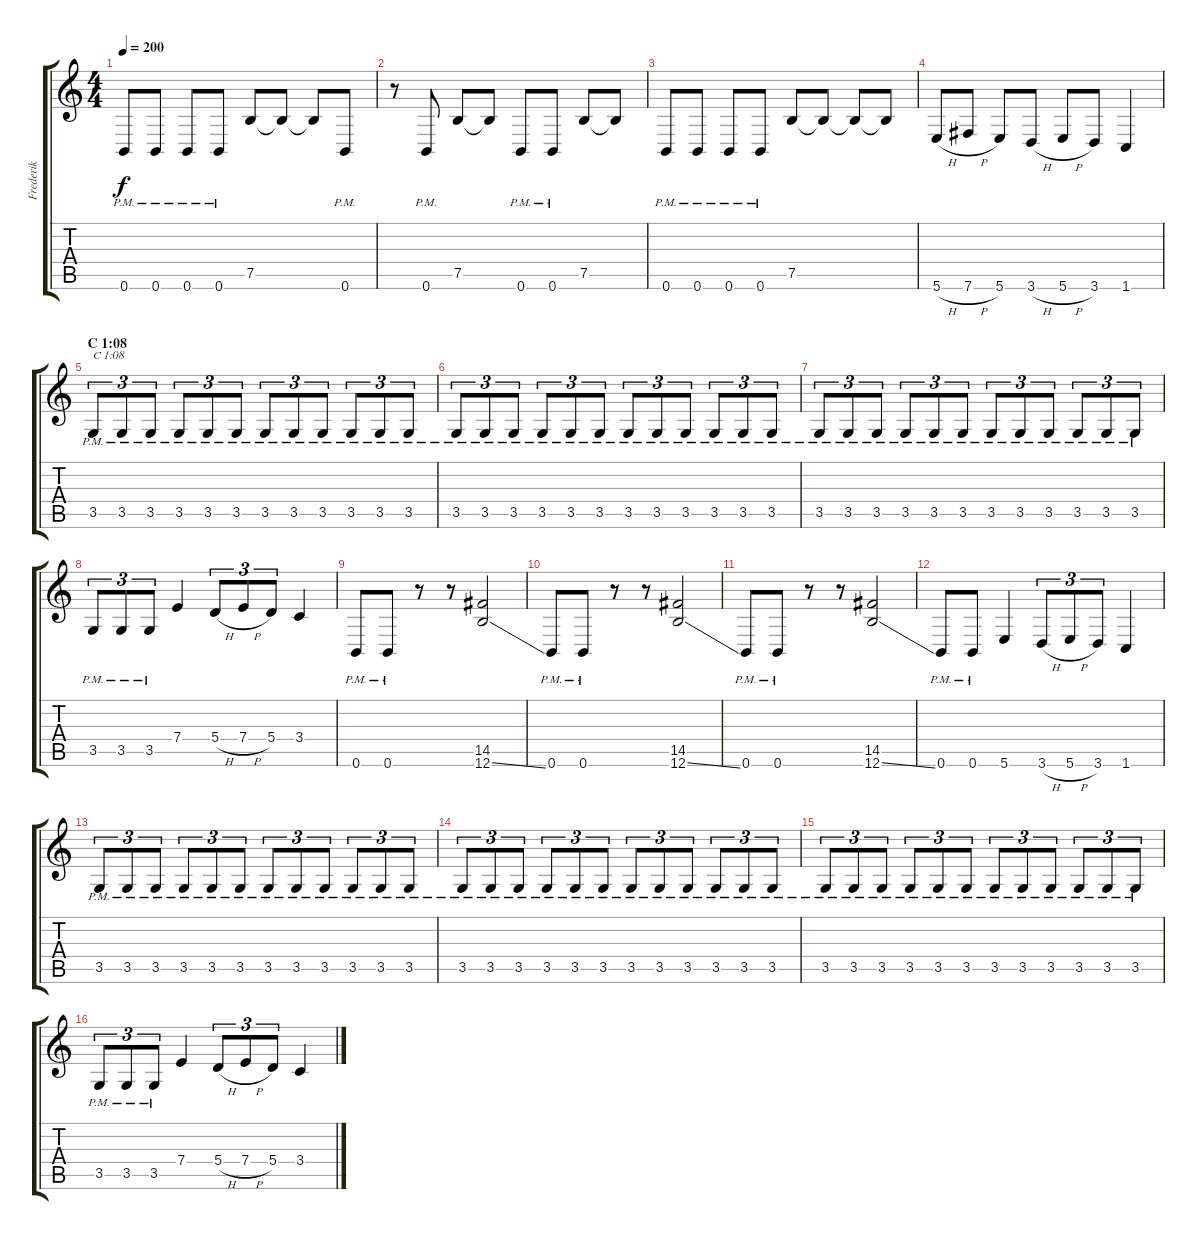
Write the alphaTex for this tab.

\track ("Frederik" "Frederik") {instrument distortionguitar}
\staff {score tabs}
\tuning (B3 Gb3 D3 A2 E2 B1) {hide}
\ts (4 4)
\tempo 200
\clef g2
\ks c
0.6{pm}.8{dy f} 0.6{pm}.8 0.6{pm}.8 0.6{pm}.8 7.5.8 7.5{t}.8 7.5{t}.8 0.6{pm}.8 |
r.8 0.6{pm}.8 7.5.8 7.5{t}.8 0.6{pm}.8 0.6{pm}.8 7.5.8 7.5{t}.8 |
0.6{pm}.8 0.6{pm}.8 0.6{pm}.8 0.6{pm}.8 7.5.8 7.5{t}.8 7.5{t}.8 7.5{t}.8 |
5.6{h}.8 7.6{h}.8 5.6.8 3.6{h}.8 5.6{h}.8 3.6.8 1.6.4 |
\section ("" "C 1:08")
3.5{pm}.8{tu (3 2) txt "C 1:08"} 3.5{pm}.8{tu (3 2)} 3.5{pm}.8{tu (3 2)} 3.5{pm}.8{tu (3 2)} 3.5{pm}.8{tu (3 2)} 3.5{pm}.8{tu (3 2)} 3.5{pm}.8{tu (3 2)} 3.5{pm}.8{tu (3 2)} 3.5{pm}.8{tu (3 2)} 3.5{pm}.8{tu (3 2)} 3.5{pm}.8{tu (3 2)} 3.5{pm}.8{tu (3 2)} |
3.5{pm}.8{tu (3 2)} 3.5{pm}.8{tu (3 2)} 3.5{pm}.8{tu (3 2)} 3.5{pm}.8{tu (3 2)} 3.5{pm}.8{tu (3 2)} 3.5{pm}.8{tu (3 2)} 3.5{pm}.8{tu (3 2)} 3.5{pm}.8{tu (3 2)} 3.5{pm}.8{tu (3 2)} 3.5{pm}.8{tu (3 2)} 3.5{pm}.8{tu (3 2)} 3.5{pm}.8{tu (3 2)} |
3.5{pm}.8{tu (3 2)} 3.5{pm}.8{tu (3 2)} 3.5{pm}.8{tu (3 2)} 3.5{pm}.8{tu (3 2)} 3.5{pm}.8{tu (3 2)} 3.5{pm}.8{tu (3 2)} 3.5{pm}.8{tu (3 2)} 3.5{pm}.8{tu (3 2)} 3.5{pm}.8{tu (3 2)} 3.5{pm}.8{tu (3 2)} 3.5{pm}.8{tu (3 2)} 3.5{pm}.8{tu (3 2)} |
3.5{pm}.8{tu (3 2)} 3.5{pm}.8{tu (3 2)} 3.5{pm}.8{tu (3 2)} 7.4.4 5.4{h}.8{tu (3 2)} 7.4{h}.8{tu (3 2)} 5.4.8{tu (3 2)} 3.4.4 |
0.6{pm}.8 0.6{pm}.8 r.8 r.8 (14.5 12.6{ss}).2 |
0.6{pm}.8 0.6{pm}.8 r.8 r.8 (14.5 12.6{ss}).2 |
0.6{pm}.8 0.6{pm}.8 r.8 r.8 (14.5 12.6{ss}).2 |
0.6{pm}.8 0.6{pm}.8 5.6.4 3.6{h}.8{tu (3 2)} 5.6{h}.8{tu (3 2)} 3.6.8{tu (3 2)} 1.6.4 |
3.5{pm}.8{tu (3 2)} 3.5{pm}.8{tu (3 2)} 3.5{pm}.8{tu (3 2)} 3.5{pm}.8{tu (3 2)} 3.5{pm}.8{tu (3 2)} 3.5{pm}.8{tu (3 2)} 3.5{pm}.8{tu (3 2)} 3.5{pm}.8{tu (3 2)} 3.5{pm}.8{tu (3 2)} 3.5{pm}.8{tu (3 2)} 3.5{pm}.8{tu (3 2)} 3.5{pm}.8{tu (3 2)} |
3.5{pm}.8{tu (3 2)} 3.5{pm}.8{tu (3 2)} 3.5{pm}.8{tu (3 2)} 3.5{pm}.8{tu (3 2)} 3.5{pm}.8{tu (3 2)} 3.5{pm}.8{tu (3 2)} 3.5{pm}.8{tu (3 2)} 3.5{pm}.8{tu (3 2)} 3.5{pm}.8{tu (3 2)} 3.5{pm}.8{tu (3 2)} 3.5{pm}.8{tu (3 2)} 3.5{pm}.8{tu (3 2)} |
3.5{pm}.8{tu (3 2)} 3.5{pm}.8{tu (3 2)} 3.5{pm}.8{tu (3 2)} 3.5{pm}.8{tu (3 2)} 3.5{pm}.8{tu (3 2)} 3.5{pm}.8{tu (3 2)} 3.5{pm}.8{tu (3 2)} 3.5{pm}.8{tu (3 2)} 3.5{pm}.8{tu (3 2)} 3.5{pm}.8{tu (3 2)} 3.5{pm}.8{tu (3 2)} 3.5{pm}.8{tu (3 2)} |
3.5{pm}.8{tu (3 2)} 3.5{pm}.8{tu (3 2)} 3.5{pm}.8{tu (3 2)} 7.4.4 5.4{h}.8{tu (3 2)} 7.4{h}.8{tu (3 2)} 5.4.8{tu (3 2)} 3.4.4
